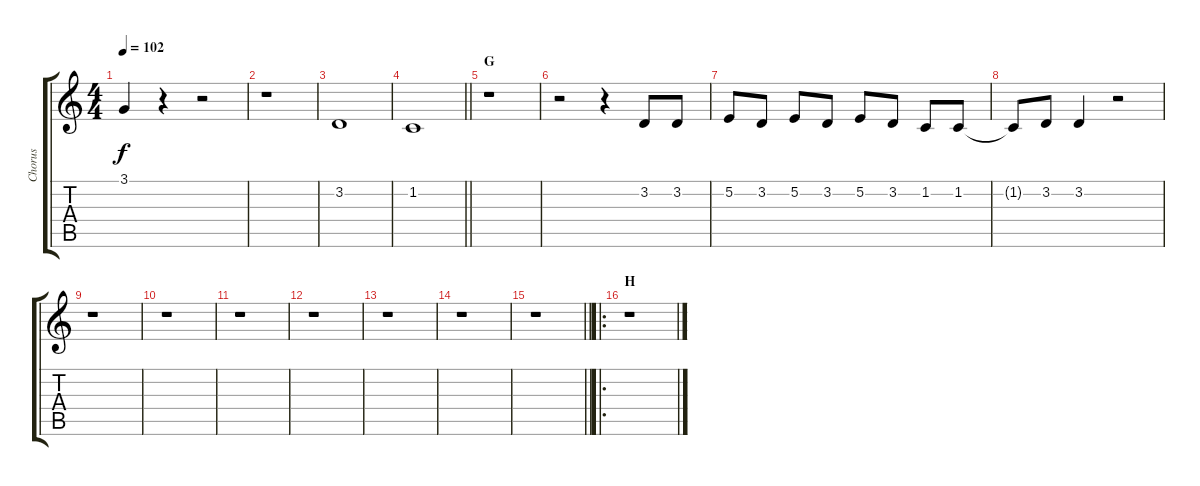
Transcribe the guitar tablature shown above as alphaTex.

\track ("Chorus" "Chorus") {instrument altosax}
\staff {score tabs}
\tuning (E4 B3 G3 D3 A2 E2) {hide}
\ts (4 4)
\tempo 102
\clef g2
\ks c
3.1.4{dy f} r.4 r.2 |
r.1 |
3.2.1 |
\barLineRight lightlight
1.2.1 |
\section ("" "G")
r.1 |
r.2 r.4 3.2.8 3.2.8 |
5.2.8 3.2.8 5.2.8 3.2.8 5.2.8 3.2.8 1.2.8 1.2.8 |
1.2{t}.8 3.2.8 3.2.4 r.2 |
r.1 |
r.1 |
r.1 |
r.1 |
r.1 |
r.1 |
\barLineRight lightlight
r.1 |
\ro
\section ("" "H")
r.1
